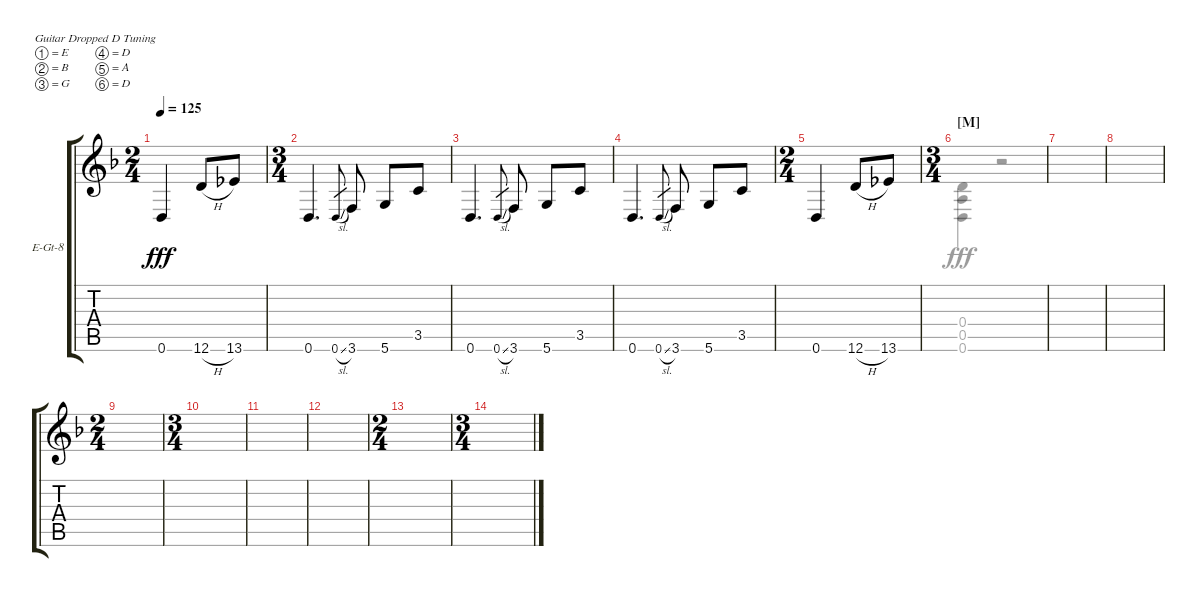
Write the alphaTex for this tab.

\defaultSystemsLayout 4
\bracketExtendMode groupsimilarinstruments
\firstSystemTrackNameOrientation horizontal
\otherSystemsTrackNameOrientation horizontal
\track ("Electric Guitar 8" "E-Gt-8") {instrument distortionguitar}
\staff {score tabs}
\tuning (E4 B3 G3 D3 A2 D2)
\voice
\ts (2 4)
\tempo 125
\clef g2
\ks f
0.6.4{dy fff} 12.6{h}.8 13.6.8 |
\ts (3 4)
0.6.4{d} 0.6{sl}.8{gr} 3.6.8 5.6.8 3.5.8 |
0.6.4{d} 0.6{sl}.8{gr} 3.6.8 5.6.8 3.5.8 |
0.6.4{d} 0.6{sl}.8{gr} 3.6.8 5.6.8 3.5.8 |
\ts (2 4)
0.6.4 12.6{h}.8 13.6.8 |
\ts (3 4)
\section ("M" "")
|
|
|
\ts (2 4)
|
\ts (3 4)
|
|
|
\ts (2 4)
|
\ts (3 4)
|
|
\voice
\clef g2
\ottava regular
\simile none
\ks f
|
|
|
|
|
(0.6 0.5 0.4).4 r.2 |
|
|
|
|
|
|
|
|
|
